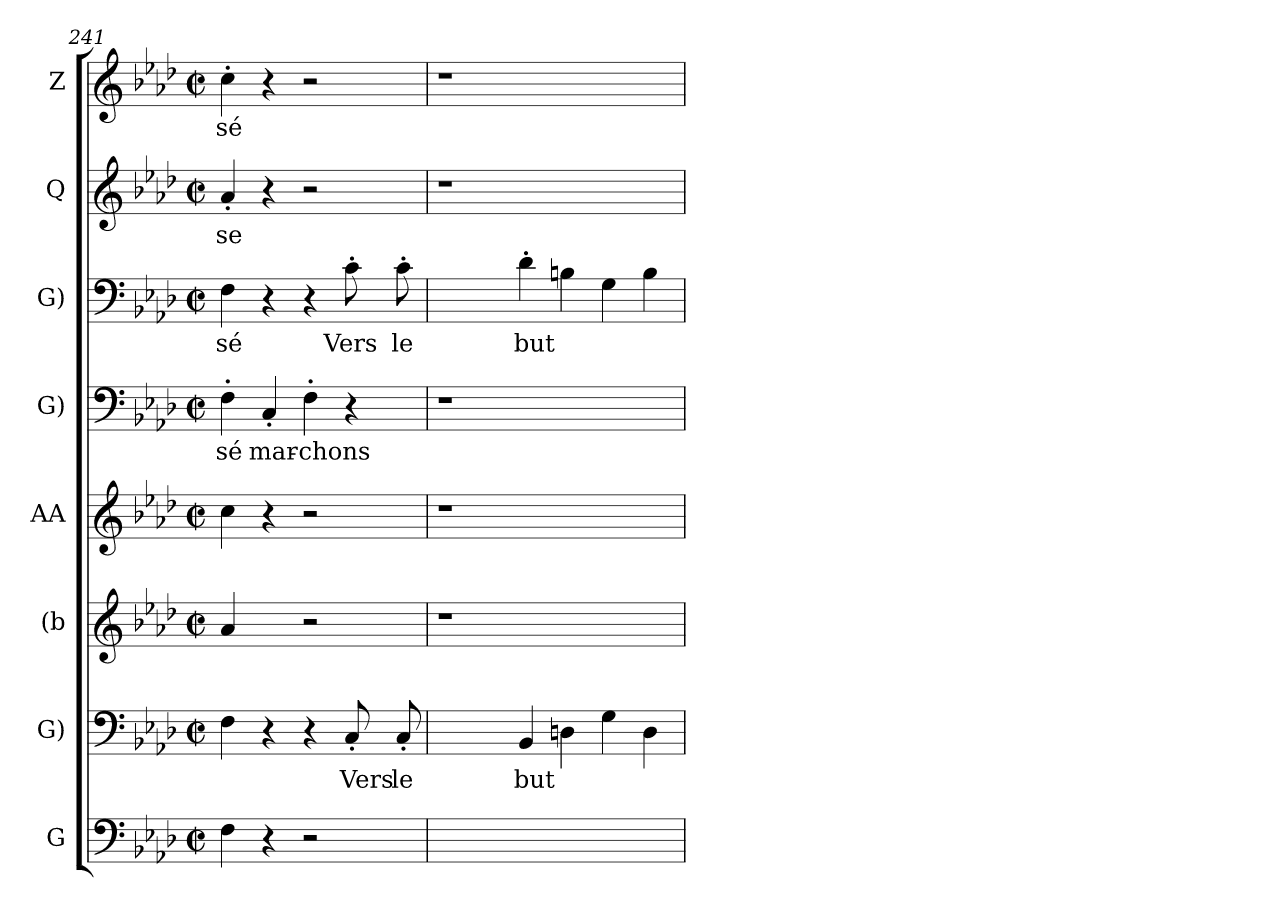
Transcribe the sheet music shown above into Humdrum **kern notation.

**kern	**kern	**text	**kern	**kern	**kern	**text	**kern	**text	**kern	**text	**kern	**text
*part8	*part7	*part7	*part6	*part5	*part4	*part4	*part3	*part3	*part2	*part2	*part1	*part1
*staff8	*staff7	*staff7	*staff6	*staff5	*staff4	*staff4	*staff3	*staff3	*staff2	*staff2	*staff1	*staff1
*I"G	*I"G)	*	*I"(b	*I"AA	*I"G)	*	*I"G)	*	*I"Q	*	*I"Z	*
*clefF4	*clefF4	*	*clefG2	*clefG2	*clefF4	*	*clefF4	*	*clefG2	*	*clefG2	*
*k[b-e-a-d-]	*k[b-e-a-d-]	*	*k[b-e-a-d-]	*k[b-e-a-d-]	*k[b-e-a-d-]	*	*k[b-e-a-d-]	*	*k[b-e-a-d-]	*	*k[b-e-a-d-]	*
*M2/2	*M2/2	*	*M2/2	*M2/2	*M2/2	*	*M2/2	*	*M2/2	*	*M2/2	*
*met(c|)	*met(c|)	*	*met(c|)	*met(c|)	*met(c|)	*	*met(c|)	*	*met(c|)	*	*met(c|)	*
=241	=241	=241	=241	=241	=241	=241	=241	=241	=241	=241	=241	=241
4Fi\	4Fi\	.	4a-i/	4cci\	4F'>i\	sé	4Fi\	sé	4a-'<i/	se	4cc'>i\	sé
4r	4r	.	4ryy	4r	4C'<i/	mar-	4r	.	4r	.	4r	.
2r	4r	.	2r	2r	4F'>i\	chons	4r	.	2r	.	2r	.
.	8C'<i/	Vers	.	.	4r	.	8c'>i\	Vers	.	.	.	.
.	8C'<i/	le	.	.	.	.	8c'>i\	le	.	.	.	.
=242	=242	=242	=242	=242	=242	=242	=242	=242	=242	=242	=242	=242
1ryy	2.ryy	.	1r	1r	1r	.	2.ryy	.	1r	.	1r	.
.	4BB-i/	but	.	.	.	.	4d-'>i\	but	.	.	.	.
2.ryy	4Dj\	.	2.ryy	2.ryy	2.ryy	.	4Bj\	.	2.ryy	.	2.ryy	.
.	4Gj\	.	.	.	.	.	4Gj\	.	.	.	.	.
.	4Dj\	.	.	.	.	.	4Bj\	.	.	.	.	.
=	=	=	=	=	=	=	=	=	=	=	=	=
*-	*-	*-	*-	*-	*-	*-	*-	*-	*-	*-	*-	*-
